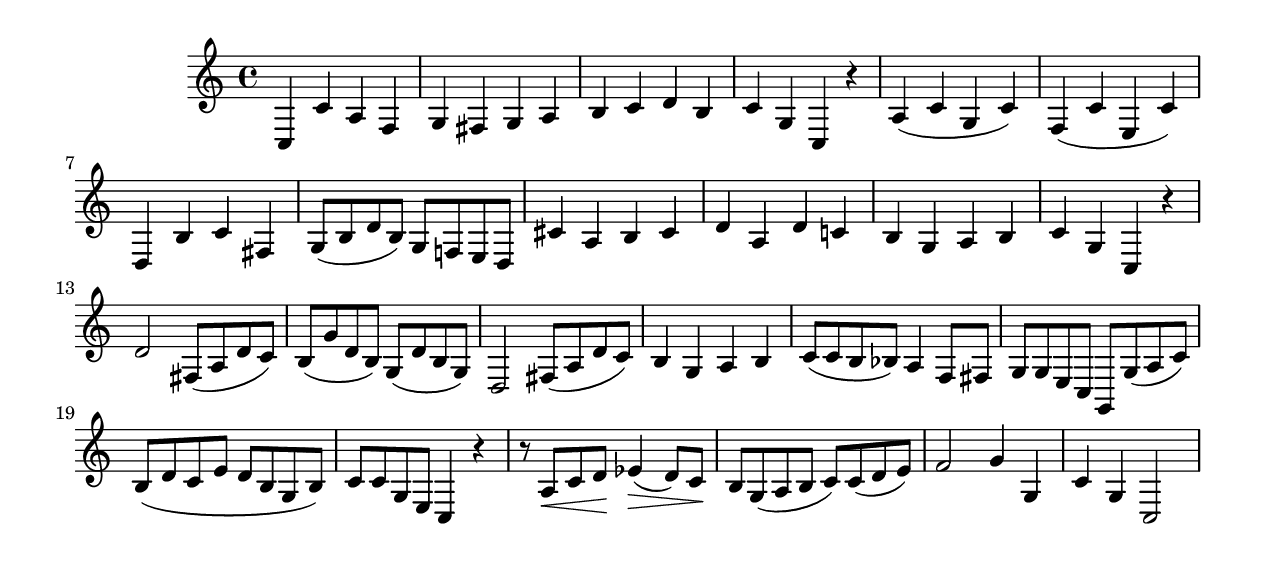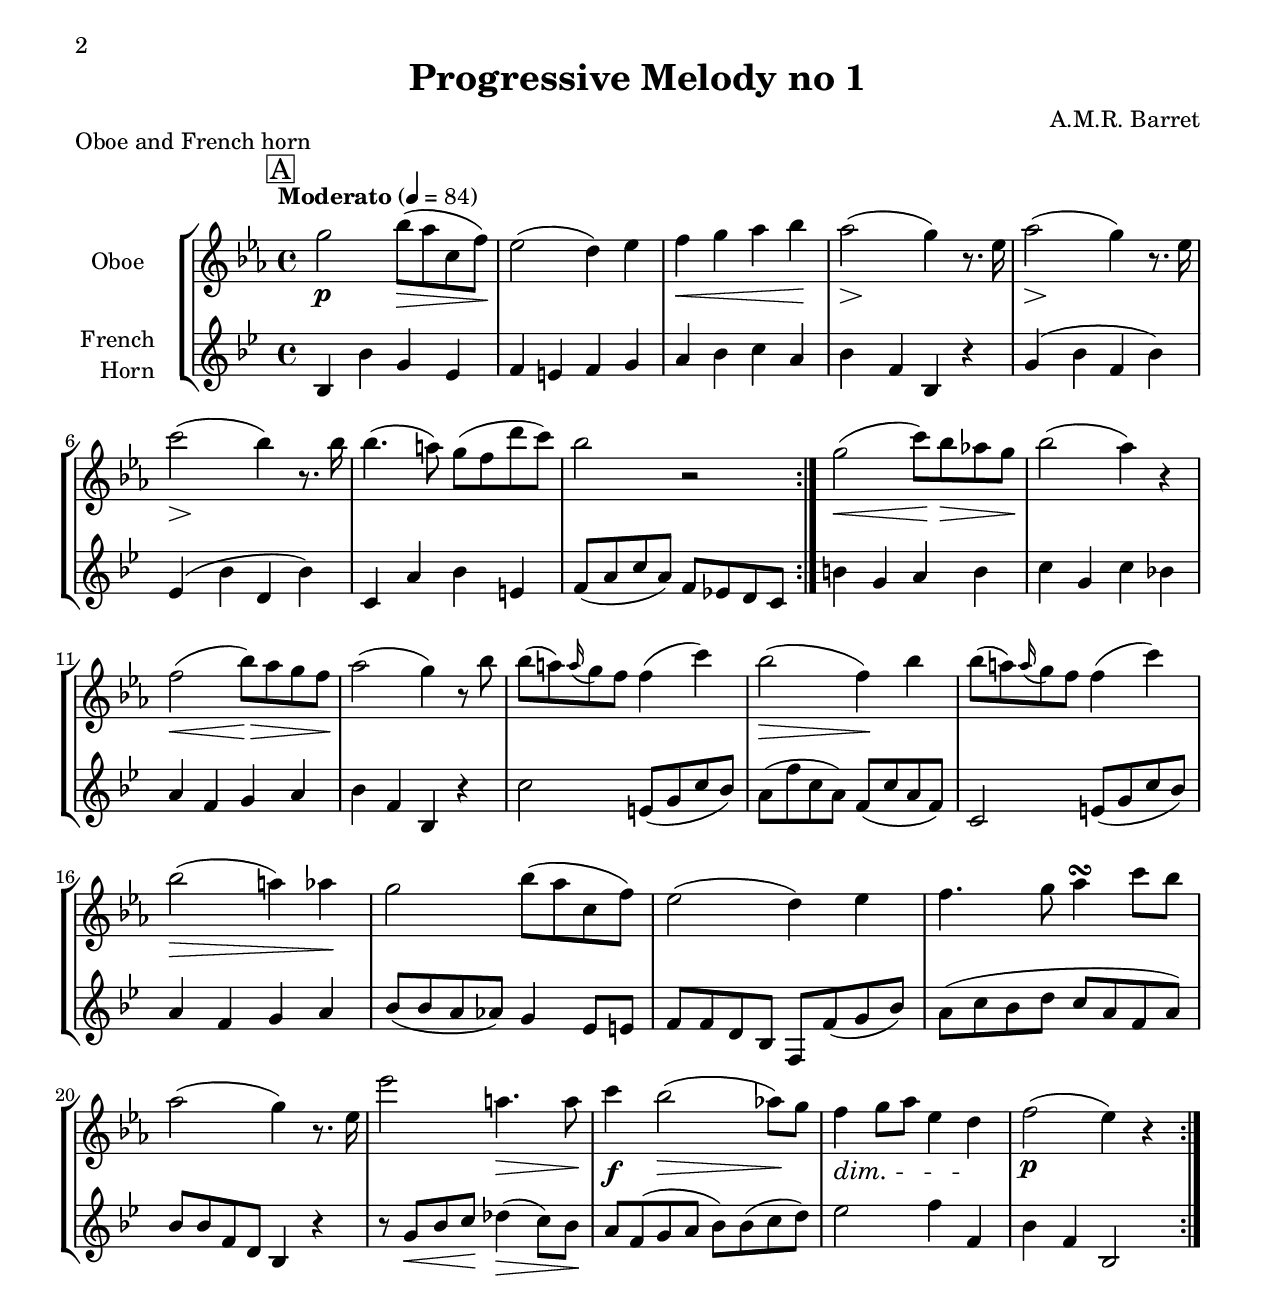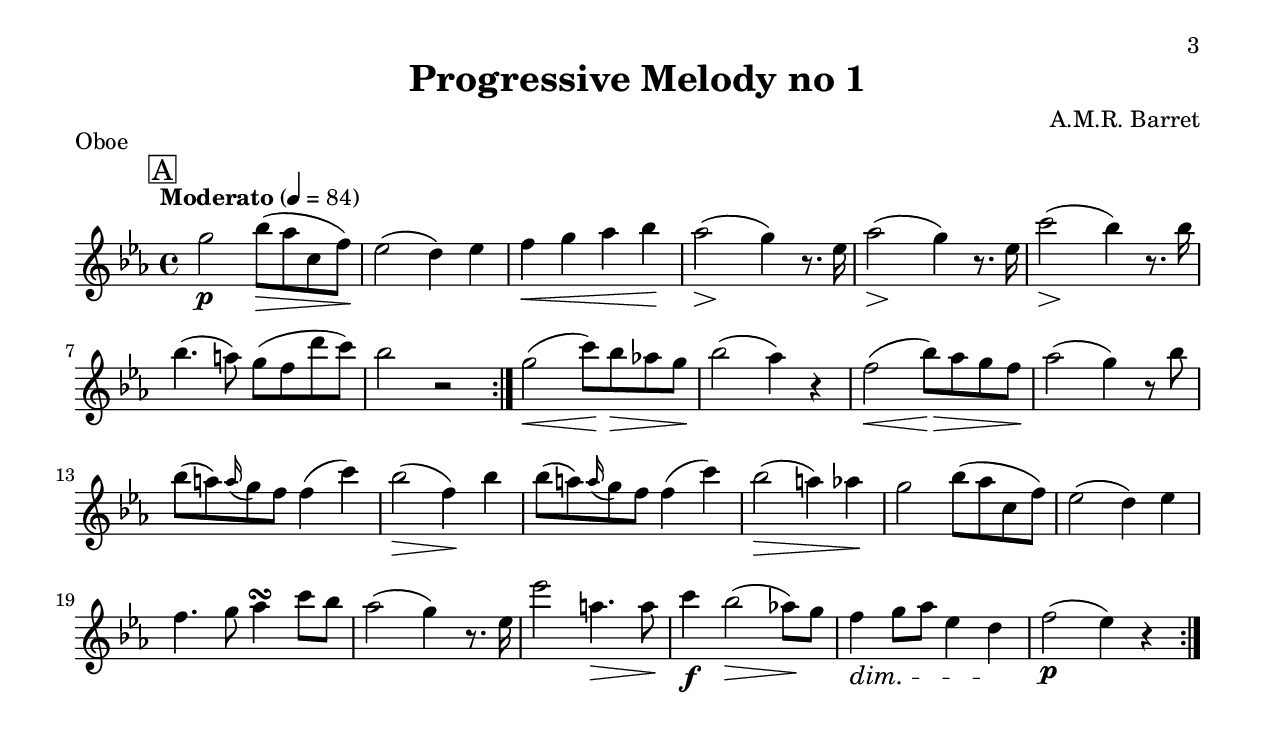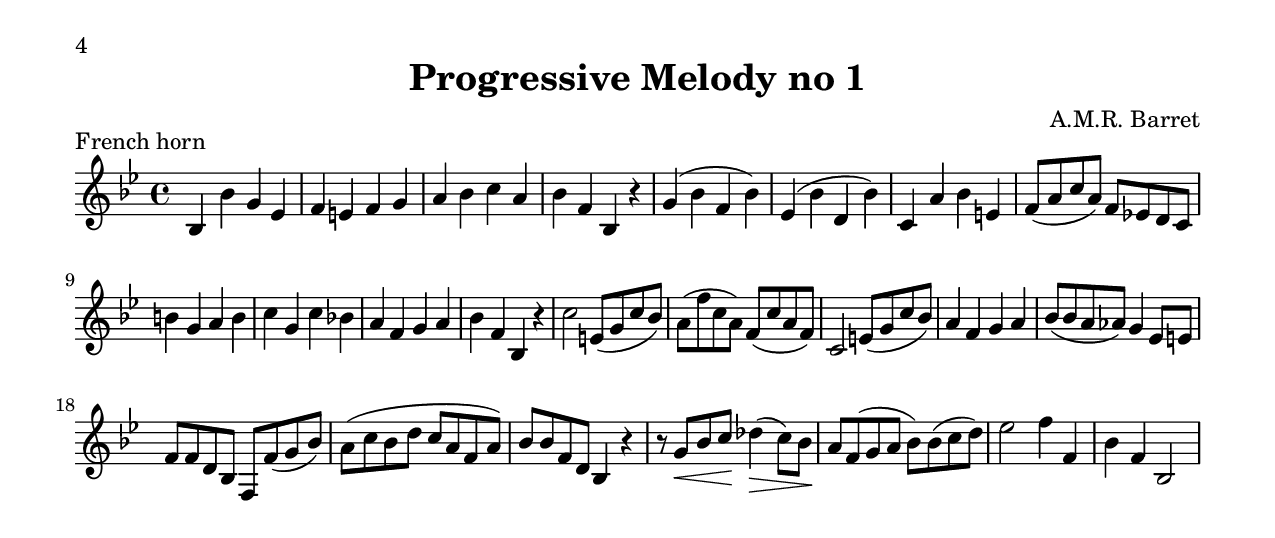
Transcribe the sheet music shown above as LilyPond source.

\version "2.24.4"

\version "2.24.4"

\header {
    encodingdate =  "2024-08-25"
}

\paper {
    
    paper-width = 8.5\in
    paper-height = 11\in
    top-margin = 0.375\in
    bottom-margin = 0.375\in
    left-margin = 0.5\in
    right-margin = 0.5\in
    indent = 0.75\in
    short-indent = 0\in
    }
\layout {
    \context { \Score
        autoBeaming = ##f
    }
}

\version "2.24.4"

\version "2.24.4"

\version "2.24.4"

shortCrec = #(define-music-function (mus) (ly:music?)
#{
<< #mus { s16 \< s16 \! } >>
#})

shortDecrec = #(define-music-function (mus) (ly:music?)
#{
<< #mus { s16 \> s16 \! } >>
#})


firstSettings = 
{
  \transposition c'
  \clef "treble"
  \set Staff.midiInstrument = "oboe"
  \set Staff.instrumentName = "Oboe"
  % \set Staff.shortInstrumentName = "Ob."
}


firstPart = \relative e' {
    \clef "treble" \time 4/4 \key c \major
    \tempo  \markup { "Moderato" } 4=84 \mark \markup { \box { A } }
    e'2 \p g8 \> [( f a, d )] \! % 1
    c2 ( b4 ) c % 2
    d4 \< e f g \! % 3
    \shortDecrec f2 ( e4 ) r8. c16 % 4
    \shortDecrec f2 ( e4 ) r8. c16 % 5
    \shortDecrec a'2 ( g4 ) r8. g16 % 6
    g4. ( fis8 ) e ([ d b'a]) % 7
    g2 r2 % 8
    \bar ":|."
    e2 \< (a8) \! [g \> f! e \! ] % 9
    g2 ( f4 ) r % 10
    d2 \< ( g8 ) \! \> [ f e d ] \! % 11
    f2 ( e4 ) r8 g % 12
    g8 ( [ fis ) \grace { fis16 ( } e8 ) d] d4 ( a' ) % 13
    g2 \> ( d4 ) \! g % 14
    g8 ( [ fis ) \grace { fis16 ( } e8 ) d] d4 ( a' ) % 15
    g2 \> ( fis4 ) f \! % 16
    e2 g8 ( [ f a, d ] ) % 17
    c2 ( b4 ) c % 18
    d4. e8 f4 \turn a8 [ g ] % 19
    f2 ( e4 ) r8. c16 % 20
    \barNumberCheck #21
    c'2 fis,4. \> fis8 \! % 21
    a4 \f g2 \> ( f!8 ) \! [ e ] % 22
    d4 \dim e8 [ f ] c4 b \enddecresc % 23
    d2 \p ( c4 ) r4 % 24
    \bar ":|."
    }

\version "2.24.4"


\version "2.24.4"

\version "2.24.4"

shortCrec = #(define-music-function (mus) (ly:music?)
#{
<< #mus { s16 \< s16 \! } >>
#})

shortDecrec = #(define-music-function (mus) (ly:music?)
#{
<< #mus { s16 \> s16 \! } >>
#})


secondSettings = 
{
  \transposition f
  \clef "treble"
  \set Staff.midiInstrument = "french horn"
  \set Staff.instrumentName = \markup \right-column {
    "French"
    "Horn"
  }
  % \set Staff.shortInstrumentName = "Fr. Hn."
}


secondPart = \relative e {
    \key c \major 
    c4 c' a f % 1
    g fis g a % 2
    b c d b % 3
    c g c, r % 4
    a' ( c g c ) % 5
    f, ( c' e, c' ) % 6
    d, b' c fis, % 7
    g8 ( [ b d b ] ) g [ f! e d ] % 8
    cis'4 a b cis % 9
    d a d c! % 10
    b g a b % 11
    c g c, r % 12
    d'2 fis,8 ( [ a d c ] ) % 13
    b ( [ g' d b ] ) g ( [ d' b g ] ) % 14
    d2 fis8 ( [ a d c ] ) % 15
    b4 g a b % 16
    c8 ( [ c b bes ] ) a4 f8 [ fis ] % 17
    g8 [ g e c ] g [ g' ( a c ) ] % 18
    b8 ( [d c e ] d [ b g b ] ) % 19
    c [ c g e ] c4 r % 20
    r8 a' \< [ c d ] \! ees4 \> ( d8 )[ c ] \! % 21
    b8 [ g ( a b ] c ) [ c ( d e )] % 22
    f2 g4 g, % 23
    c4 g c,2 % 23
}

\transpose c c \secondPart


transpositionForFlats = ees
\bookpart {

    \header {

        % dedication = "Dedication"
        title = "Progressive Melody no 1"
        % subtitle = "From Oboe Method"
        % subsubtitle = "Subsubtitle"
        composer = "A.M.R. Barret"
        % arranger = "Andrew Rahn"
        % poet = "poet"
        % opus = "opus 1"

        % piece = "piece"

        % The following fields are evenly spread on one line;
        % the field "instrument" also appears on following pages
        % instrument = "Oboe and French horn"

        % The following fields are placed at opposite ends
        %of the same line
        % meter = "Meter"

        % The following fields are centered at the bottom
        % tagline = "The tagline goes at the bottom of the last page"
        % copyright = "Public Domain"

    }

    \score {
        \header {
            piece = "Oboe and French horn"
            % opus = "opus 1"
        }
        \new StaffGroup <<
            \new Staff = "oboe" <<
                \firstSettings
                \transpose c \transpositionForFlats \firstPart
            >>
            \new Staff = "french horn" <<
                \secondSettings
                \transpose f, \transpositionForFlats \secondPart
            >>
        >>
        \midi {}
        \layout {
            indent = 2\cm
        }
    }
}

\bookpart {

    \header {
        title = "Progressive Melody no 1"
        composer = "A.M.R. Barret"
    }

    \score {
        \header {
            piece = "Oboe"
        }
        \new Staff = "oboe" <<
            \firstSettings
            \set Staff.instrumentName = ""

            \transpose c \transpositionForFlats \firstPart
        >>
        \layout {
            indent = 0\in
        }
    }
}

\bookpart {

    \header {
        title = "Progressive Melody no 1"
        composer = "A.M.R. Barret"
    }

    \score {
        \header {
            piece = "French horn"
        }
        \new Staff = "french horn" <<
            \secondSettings
            \set Staff.instrumentName = ""

            \transpose f, \transpositionForFlats \secondPart
        >>
        \layout {
            indent = 0\in
        }
    }
}
